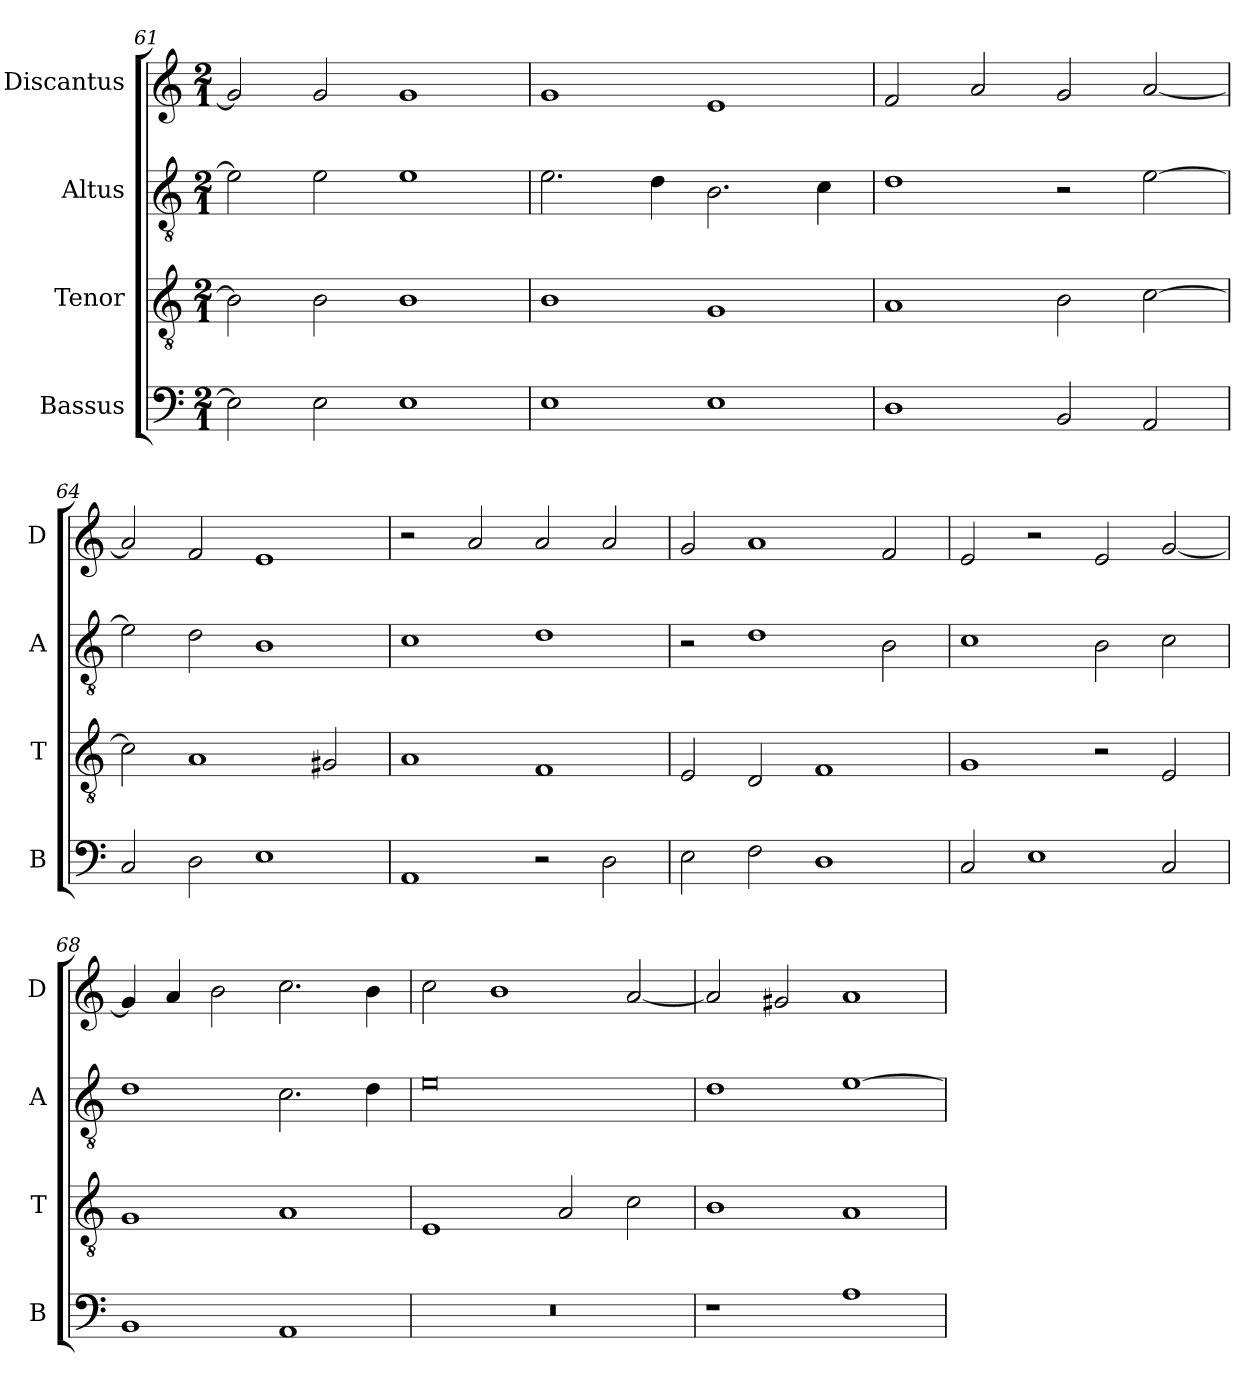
**kern	**kern	**kern	**kern
*part4	*part3	*part2	*part1
*staff4	*staff3	*staff2	*staff1
*I"Bassus	*I"Tenor	*I"Altus	*I"Discantus
*I'B	*I'T	*I'A	*I'D
*clefF4	*clefGv2	*clefGv2	*clefG2
*k[]	*k[]	*k[]	*k[]
*M2/1	*M2/1	*M2/1	*M2/1
=61	=61	=61	=61
2E\]	2B\]	2e\]	2g/]
2E\	2B\	2e\	2g/
1E	1B	1e	1g
=62	=62	=62	=62
1E	1B	2.e\	1g
.	.	4d\	.
1E	1G	2.B\	1e
.	.	4c\	.
=63	=63	=63	=63
1D	1A	1d	2f/
.	.	.	2a/
2BB/	2B\	2r	2g/
2AA/	[2c\	[2e\	[2a/
=64	=64	=64	=64
2C/	2c\]	2e\]	2a/]
2D\	1A	2d\	2f/
1E	.	1B	1e
.	2G#X/	.	.
=65	=65	=65	=65
1AA	1A	1c	2r
.	.	.	2a/
2r	1F	1d	2a/
2D\	.	.	2a/
=66	=66	=66	=66
2E\	2E/	2r	2g/
2F\	2D/	1d	1a
1D	1F	.	.
.	.	2B\	2f/
=67	=67	=67	=67
2C/	1G	1c	2e/
1E	.	.	2r
.	2r	2B\	2e/
2C/	2E/	2c\	[2g/
=68	=68	=68	=68
1BB	1G	1d	4g/]
.	.	.	4a/
.	.	.	2b\
1AA	1A	2.c\	2.cc\
.	.	4d\	4b\
=69	=69	=69	=69
0r	1E	0e	2cc\
.	.	.	1b
.	2A/	.	.
.	2c\	.	[2a/
=70	=70	=70	=70
1r	1B	1d	2a/]
.	.	.	2g#X/
1A	1A	[1e	1a
=	=	=	=
*-	*-	*-	*-
